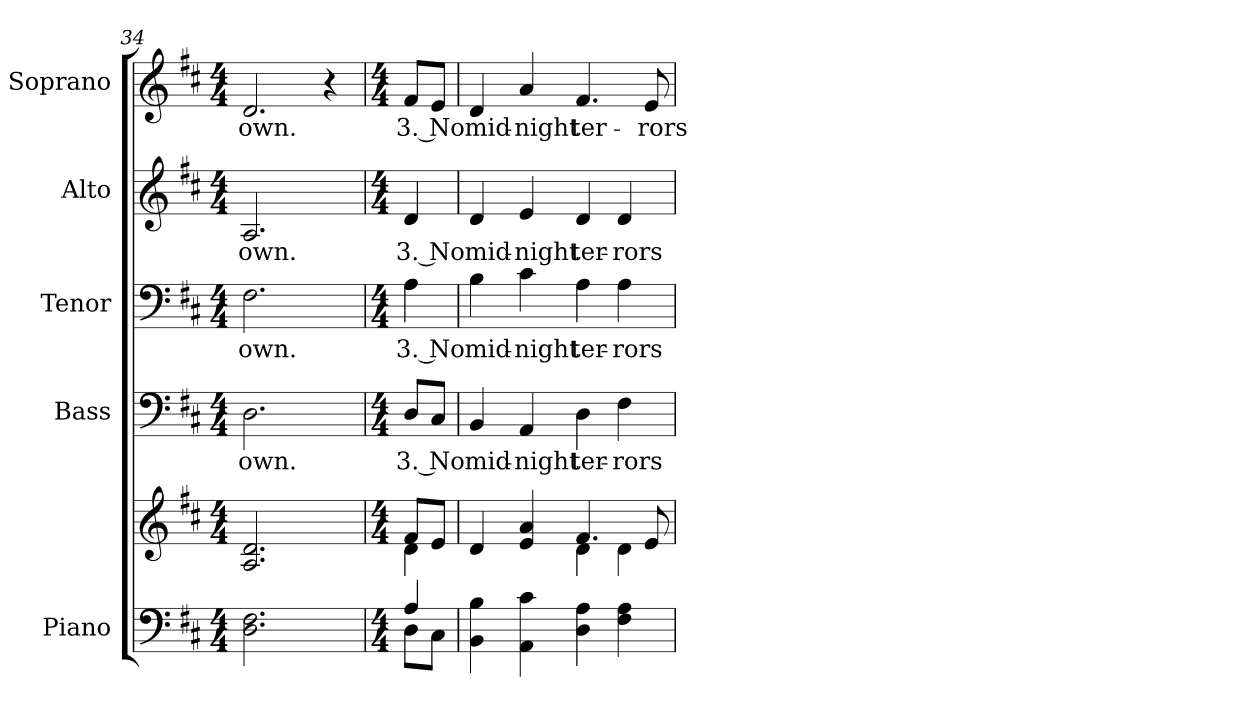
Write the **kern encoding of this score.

**kern	**kern	**kern	**text	**kern	**text	**kern	**text	**kern	**text
*part5	*part5	*part4	*part4	*part3	*part3	*part2	*part2	*part1	*part1
*staff6	*staff5	*staff4	*staff4	*staff3	*staff3	*staff2	*staff2	*staff1	*staff1
*I"Piano	*	*I"Bass	*	*I"Tenor	*	*I"Alto	*	*I"Soprano	*
*I'Pno.	*	*I'B.	*	*I'T.	*	*I'A.	*	*I'S.	*
!!LO:PB:g=z
*clefF4	*clefG2	*clefF4	*	*clefF4	*	*clefG2	*	*clefG2	*
*k[f#c#]	*k[f#c#]	*k[f#c#]	*	*k[f#c#]	*	*k[f#c#]	*	*k[f#c#]	*
*D:	*D:	*D:	*	*D:	*	*D:	*	*D:	*
*M4/4	*M4/4	*M4/4	*	*M4/4	*	*M4/4	*	*M4/4	*
=34	=34	=34	=34	=34	=34	=34	=34	=34	=34
!	!	!	!LO:LY:b:color=#000000	!	!	!	!	!	!
!	!	!	!	!	!LO:LY:b:color=#000000	!	!	!	!
!	!	!	!	!	!	!	!LO:LY:b:color=#000000	!	!
!	!	!	!	!	!	!	!	!	!LO:LY:b:color=#000000
2.Di\ 2.F#i	2.Ai/ 2.di	2.Di\	own.	2.F#i\	own.	2.Ai/	own.	2.di/	own.
4ryy	4ryy	4ryy	.	4ryy	.	4ryy	.	4r	.
=35	=35	=35	=35	=35	=35	=35	=35	=35	=35
*M4/4	*M4/4	*M4/4	*	*M4/4	*	*M4/4	*	*M4/4	*
*^	*^	*	*	*	*	*	*	*	*
!	!	!	!	!	!LO:LY:b:color=#000000	!	!	!	!	!	!
!	!	!	!	!	!	!	!LO:LY:b:color=#000000	!	!	!	!
!	!	!	!	!	!	!	!	!	!LO:LY:b:color=#000000	!	!
!	!	!	!	!	!	!	!	!	!	!	!LO:LY:b:color=#000000
4Ai/	8Di\L	8f#i/L	4di\	8Di/L	3. No	4Ai\	3. No	4di/	3. No	8f#i/L	3. No
.	8C#i\J	8ei/J	.	8C#i/J	.	.	.	.	.	8ei/J	.
*v	*v	*	*	*	*	*	*	*	*	*	*
=36	=36	=36	=36	=36	=36	=36	=36	=36	=36	=36
*^	*	*	*	*	*	*	*	*	*	*
!	!	!	!	!	!LO:LY:b:color=#000000	!	!	!	!	!	!
*v	*v	*	*	*	*	*	*	*	*	*	*
*^	*	*	*	*	*	*	*	*	*	*
!	!	!	!	!	!	!	!LO:LY:b:color=#000000	!	!	!	!
*v	*v	*	*	*	*	*	*	*	*	*	*
*^	*	*	*	*	*	*	*	*	*	*
!	!	!	!	!	!	!	!	!	!LO:LY:b:color=#000000	!	!
*v	*v	*	*	*	*	*	*	*	*	*	*
*^	*	*	*	*	*	*	*	*	*	*
!	!	!	!	!	!	!	!	!	!	!	!LO:LY:b:color=#000000
*v	*v	*	*	*	*	*	*	*	*	*	*
4BBi\ 4Bi	4di/	2ryy	4BBi/	mid-	4Bi\	mid-	4di/	mid-	4di/	mid-
!	!	!	!	!LO:LY:b:color=#000000	!	!	!	!	!	!
!	!	!	!	!	!	!LO:LY:b:color=#000000	!	!	!	!
!	!	!	!	!	!	!	!	!LO:LY:b:color=#000000	!	!
!	!	!	!	!	!	!	!	!	!	!LO:LY:b:color=#000000
4AAi\ 4c#i	4ei/ 4ai	.	4AAi/	-night	4c#i\	-night	4ei/	-night	4ai/	-night
!	!	!	!	!LO:LY:b:color=#000000	!	!	!	!	!	!
!	!	!	!	!	!	!LO:LY:b:color=#000000	!	!	!	!
!	!	!	!	!	!	!	!	!LO:LY:b:color=#000000	!	!
!	!	!	!	!	!	!	!	!	!	!LO:LY:b:color=#000000
4Di\ 4Ai	4.f#i/	4di\	4Di\	ter-	4Ai\	ter-	4di/	ter-	4.f#i/	ter-
!	!	!	!	!LO:LY:b:color=#000000	!	!	!	!	!	!
!	!	!	!	!	!	!LO:LY:b:color=#000000	!	!	!	!
!	!	!	!	!	!	!	!	!LO:LY:b:color=#000000	!	!
4F#i\ 4Ai	.	4di\	4F#i\	-rors	4Ai\	-rors	4di/	-rors	.	.
!	!	!	!	!	!	!	!	!	!	!LO:LY:b:color=#000000
.	8ei/	.	.	.	.	.	.	.	8ei/	-rors
*	*v	*v	*	*	*	*	*	*	*	*
=	=	=	=	=	=	=	=	=	=
*-	*-	*-	*-	*-	*-	*-	*-	*-	*-
